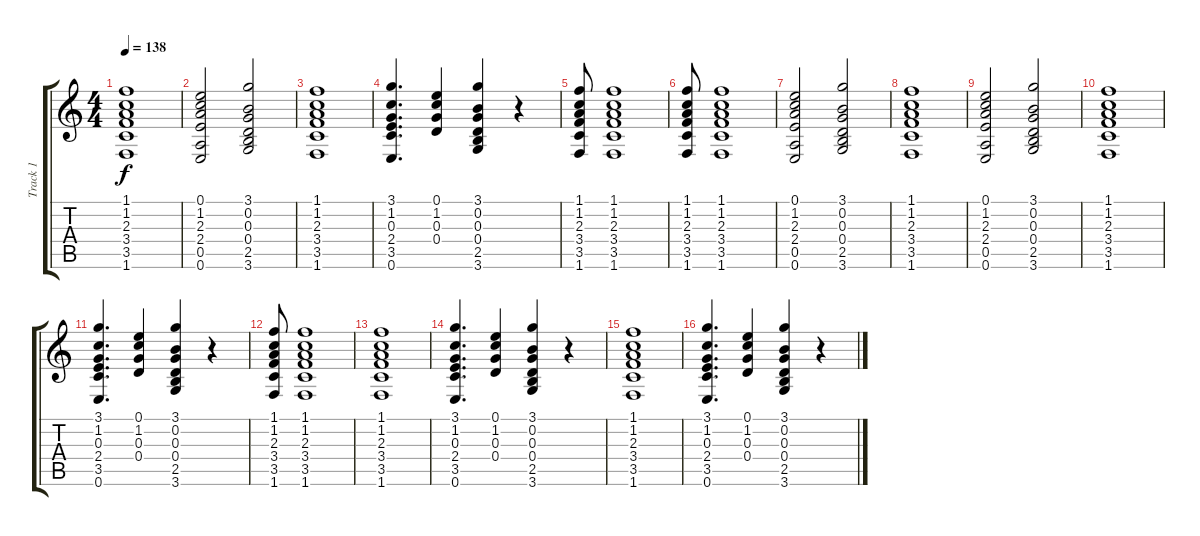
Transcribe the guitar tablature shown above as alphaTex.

\track ("Track 1" "Track 1") {instrument acousticguitarsteel}
\staff {score tabs}
\tuning (E4 B3 G3 D3 A2 E2) {hide}
\ts (4 4)
\tempo 138
\clef g2
\ks c
(1.1 1.2 2.3 3.4 3.5 1.6).1{dy f} |
(0.1 1.2 2.3 2.4 0.5 0.6).2 (3.1 0.2 0.3 0.4 2.5 3.6).2 |
(1.1 1.2 2.3 3.4 3.5 1.6).1 |
(3.1 1.2 0.3 2.4 3.5 0.6).4{d} (0.1 1.2 0.3 0.4).4 (3.1 0.2 0.3 0.4 2.5 3.6).4 r.4 |
(1.1 1.2 2.3 3.4 3.5 1.6).8 (1.1 1.2 2.3 3.4 3.5 1.6).1 |
(1.1 1.2 2.3 3.4 3.5 1.6).8 (1.1 1.2 2.3 3.4 3.5 1.6).1 |
(0.1 1.2 2.3 2.4 0.5 0.6).2 (3.1 0.2 0.3 0.4 2.5 3.6).2 |
(1.1 1.2 2.3 3.4 3.5 1.6).1 |
(0.1 1.2 2.3 2.4 0.5 0.6).2 (3.1 0.2 0.3 0.4 2.5 3.6).2 |
(1.1 1.2 2.3 3.4 3.5 1.6).1 |
(3.1 1.2 0.3 2.4 3.5 0.6).4{d} (0.1 1.2 0.3 0.4).4 (3.1 0.2 0.3 0.4 2.5 3.6).4 r.4 |
(1.1 1.2 2.3 3.4 3.5 1.6).8 (1.1 1.2 2.3 3.4 3.5 1.6).1 |
(1.1 1.2 2.3 3.4 3.5 1.6).1 |
(3.1 1.2 0.3 2.4 3.5 0.6).4{d} (0.1 1.2 0.3 0.4).4 (3.1 0.2 0.3 0.4 2.5 3.6).4 r.4 |
(1.1 1.2 2.3 3.4 3.5 1.6).1 |
(3.1 1.2 0.3 2.4 3.5 0.6).4{d} (0.1 1.2 0.3 0.4).4 (3.1 0.2 0.3 0.4 2.5 3.6).4 r.4
